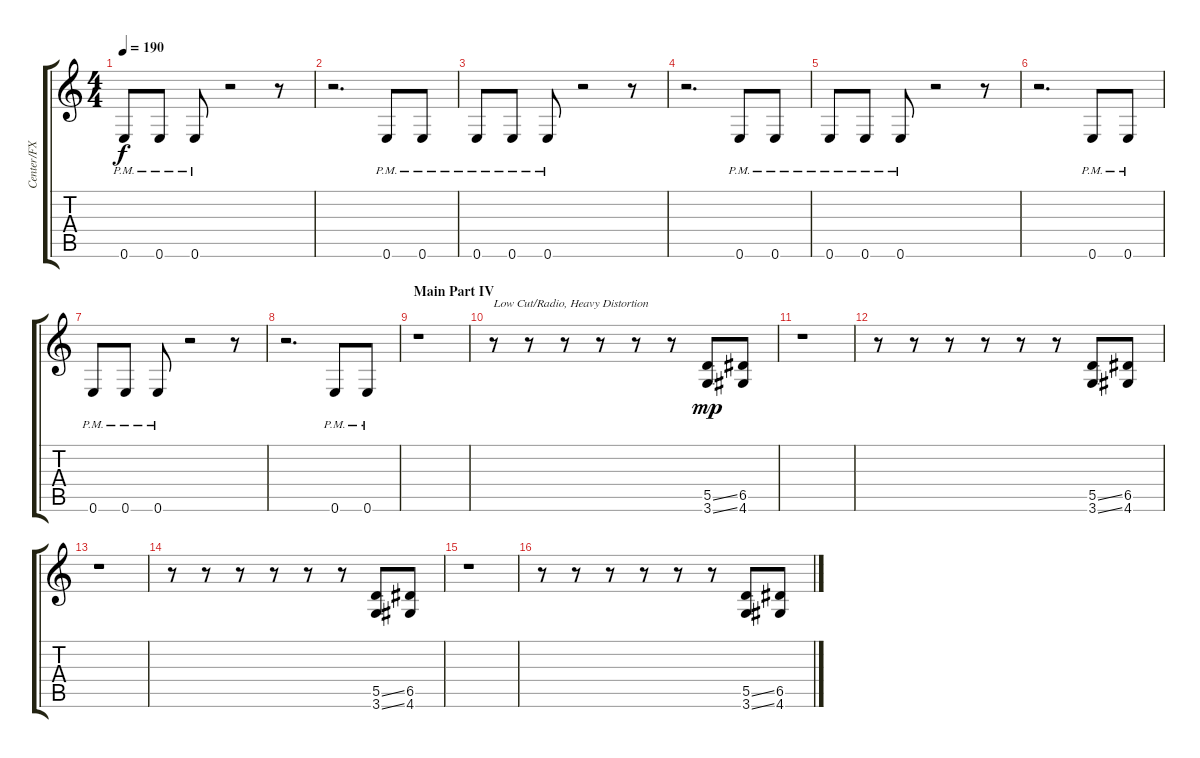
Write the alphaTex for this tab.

\track ("Center/FX Guitar" "Center/FX ") {instrument overdrivenguitar}
\staff {score tabs}
\tuning (E4 B3 G3 E3 A2 E2) {hide}
\ts (4 4)
\tempo 190
\clef g2
\ks c
0.6{pm}.8{dy f} 0.6{pm}.8 0.6{pm}.8 r.2 r.8 |
r.2{d} 0.6{pm}.8 0.6{pm}.8 |
0.6{pm}.8 0.6{pm}.8 0.6{pm}.8 r.2 r.8 |
r.2{d} 0.6{pm}.8 0.6{pm}.8 |
0.6{pm}.8 0.6{pm}.8 0.6{pm}.8 r.2 r.8 |
r.2{d} 0.6{pm}.8 0.6{pm}.8 |
0.6{pm}.8 0.6{pm}.8 0.6{pm}.8 r.2 r.8 |
r.2{d} 0.6{pm}.8 0.6{pm}.8 |
\section ("" "Main Part IV")
r.1 |
r.8{txt "Low Cut/Radio, Heavy Distortion"} r.8 r.8 r.8 r.8 r.8 (5.5{ss} 3.6{ss}).8{dy mp} (6.5 4.6).8 |
r.1 |
r.8 r.8 r.8 r.8 r.8 r.8 (5.5{ss} 3.6{ss}).8 (6.5 4.6).8 |
r.1 |
r.8 r.8 r.8 r.8 r.8 r.8 (5.5{ss} 3.6{ss}).8 (6.5 4.6).8 |
r.1 |
r.8 r.8 r.8 r.8 r.8 r.8 (5.5{ss} 3.6{ss}).8 (6.5 4.6).8
